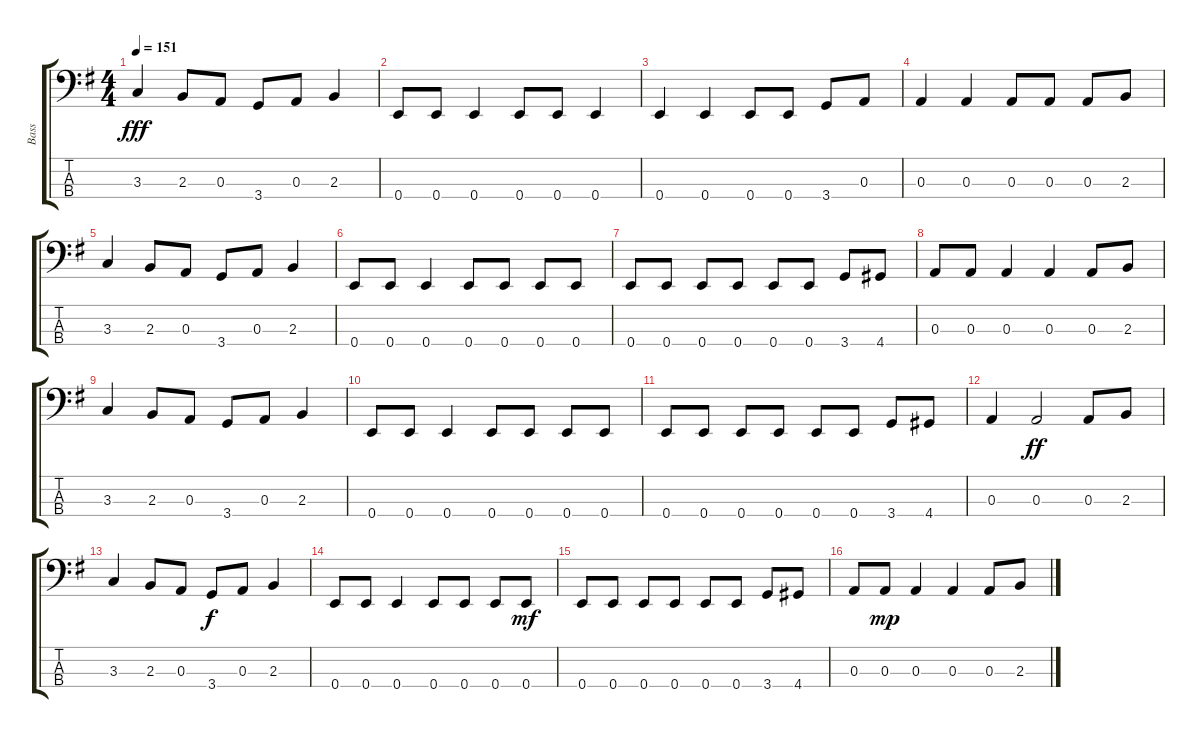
\track ("Bass" "Bass") {instrument electricbasspick}
\staff {score tabs}
\tuning (G2 D2 A1 E1) {hide}
\ts (4 4)
\tempo 151
\clef f4
\ks eminor
3.3.4{dy fff} 2.3.8 0.3.8 3.4.8 0.3.8 2.3.4 |
0.4.8 0.4.8 0.4.4 0.4.8 0.4.8 0.4.4 |
0.4.4 0.4.4 0.4.8 0.4.8 3.4.8 0.3.8 |
0.3.4 0.3.4 0.3.8 0.3.8 0.3.8 2.3.8 |
3.3.4 2.3.8 0.3.8 3.4.8 0.3.8 2.3.4 |
0.4.8 0.4.8 0.4.4 0.4.8 0.4.8 0.4.8 0.4.8 |
0.4.8 0.4.8 0.4.8 0.4.8 0.4.8 0.4.8 3.4.8 4.4.8 |
0.3.8 0.3.8 0.3.4 0.3.4 0.3.8 2.3.8 |
3.3.4 2.3.8 0.3.8 3.4.8 0.3.8 2.3.4 |
0.4.8 0.4.8 0.4.4 0.4.8 0.4.8 0.4.8 0.4.8 |
0.4.8 0.4.8 0.4.8 0.4.8 0.4.8 0.4.8 3.4.8 4.4.8 |
0.3.4 0.3.2{dy ff} 0.3.8 2.3.8 |
3.3.4 2.3.8 0.3.8 3.4.8{dy f} 0.3.8 2.3.4 |
0.4.8 0.4.8 0.4.4 0.4.8 0.4.8 0.4.8 0.4.8{dy mf} |
0.4.8 0.4.8 0.4.8 0.4.8 0.4.8 0.4.8 3.4.8 4.4.8 |
0.3.8 0.3.8{dy mp} 0.3.4 0.3.4 0.3.8 2.3.8
